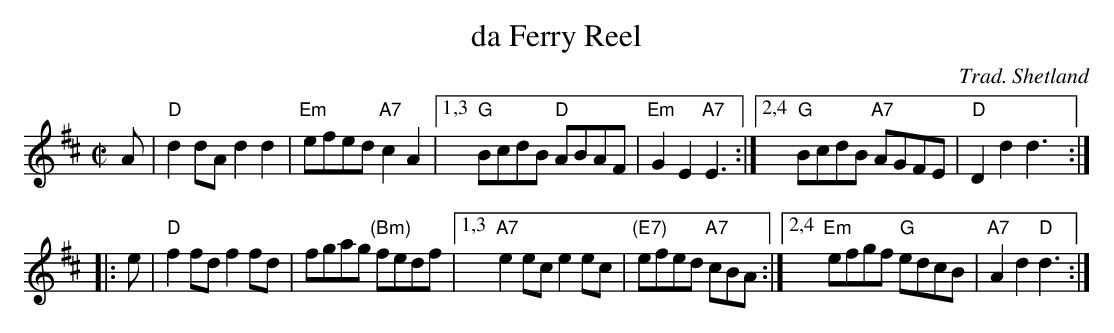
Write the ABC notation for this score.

X:1
T: da Ferry Reel
C: Trad. Shetland
M: C|
L: 1/8
K: D
   A | "D"d2dA     d2d2 | "Em"efed "A7"c2A2 |\
[1,3   "G"BcdB  "D"ABAF | "Em"G2E2 "A7"E3 :|\
[2,4   "G"BcdB "A7"AGFE |  "D"D2d2     d3 :|
|: e | "D"f2fd    f2fd |     fgag "(Bm)"fedf |\
[1,3  "A7"e2ec    e2ec | "(E7)"efed "A7"cBA :|\
[2,4  "Em"efgf "G"edcB | "A7"A2d2 "D"d3 :|
